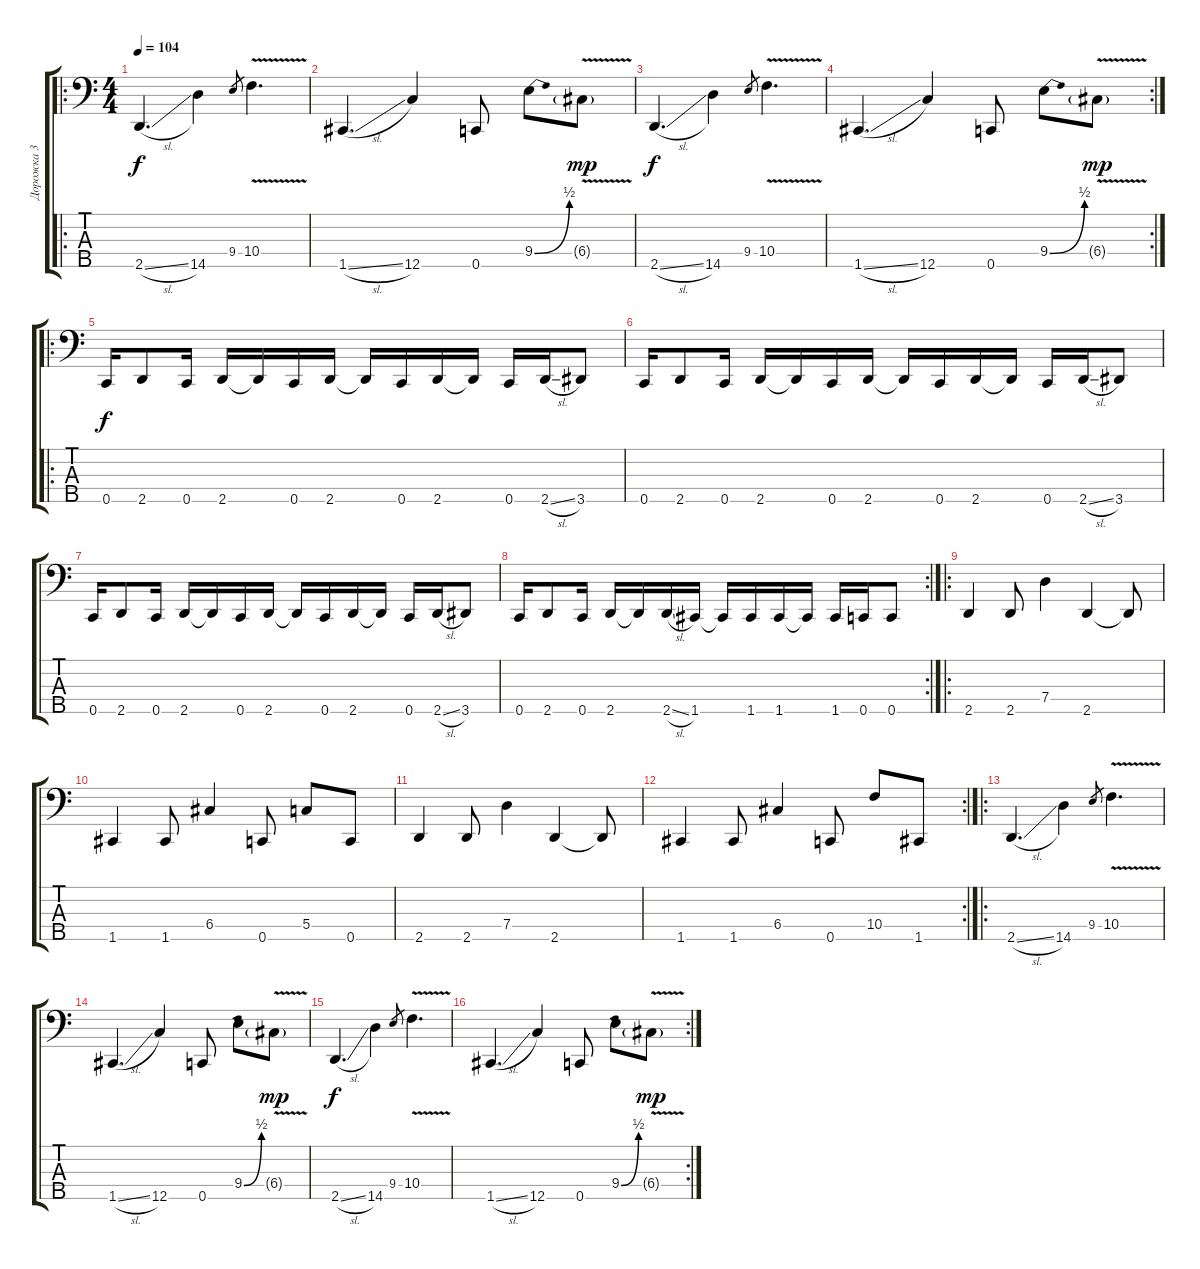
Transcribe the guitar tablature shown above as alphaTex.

\track ("Дорожка 3" "Дорожка 3") {instrument slapbass2}
\staff {score tabs}
\tuning (Bb2 F2 C2 G1 C1) {hide}
\ro
\ts (4 4)
\tempo 104
\clef f4
\ks c
2.5{sl}.4{d dy f} 14.5.4 9.4.8{gr} 10.4{v}.4{d} |
1.5{sl}.4{d} 12.5.4 0.5.8 9.4{be (bend 0 0 60 2)}.8 6.4{v g}.8{dy mp} |
2.5{sl}.4{d dy f} 14.5.4 9.4.8{gr} 10.4{v}.4{d} |
\rc 2
1.5{sl}.4{d} 12.5.4 0.5.8 9.4{be (bend 0 0 60 2)}.8 6.4{v g}.8{dy mp} |
\ro
0.5.16{dy f} 2.5.8 0.5.16 2.5.16 2.5{t}.16 0.5.16 2.5.16 2.5{t}.16 0.5.16 2.5.16 2.5{t}.16 0.5.16 2.5{sl}.16 3.5.8 |
0.5.16 2.5.8 0.5.16 2.5.16 2.5{t}.16 0.5.16 2.5.16 2.5{t}.16 0.5.16 2.5.16 2.5{t}.16 0.5.16 2.5{sl}.16 3.5.8 |
0.5.16 2.5.8 0.5.16 2.5.16 2.5{t}.16 0.5.16 2.5.16 2.5{t}.16 0.5.16 2.5.16 2.5{t}.16 0.5.16 2.5{sl}.16 3.5.8 |
\rc 2
0.5.16 2.5.8 0.5.16 2.5.16 2.5{t}.16 2.5{sl}.16 1.5.16 1.5{t}.16 1.5.16 1.5.16 1.5{t}.16 1.5.16 0.5.16 0.5.8 |
\ro
2.5.4 2.5.8 7.4.4 2.5.4 2.5{t}.8 |
1.5.4 1.5.8 6.4.4 0.5.8 5.4.8 0.5.8 |
2.5.4 2.5.8 7.4.4 2.5.4 2.5{t}.8 |
\rc 2
1.5.4 1.5.8 6.4.4 0.5.8 10.4.8 1.5.8 |
\ro
2.5{sl}.4{d} 14.5.4 9.4.8{gr} 10.4{v}.4{d} |
1.5{sl}.4{d} 12.5.4 0.5.8 9.4{be (bend 0 0 60 2)}.8 6.4{v g}.8{dy mp} |
2.5{sl}.4{d dy f} 14.5.4 9.4.8{gr} 10.4{v}.4{d} |
\rc 2
1.5{sl}.4{d} 12.5.4 0.5.8 9.4{be (bend 0 0 60 2)}.8 6.4{v g}.8{dy mp}
